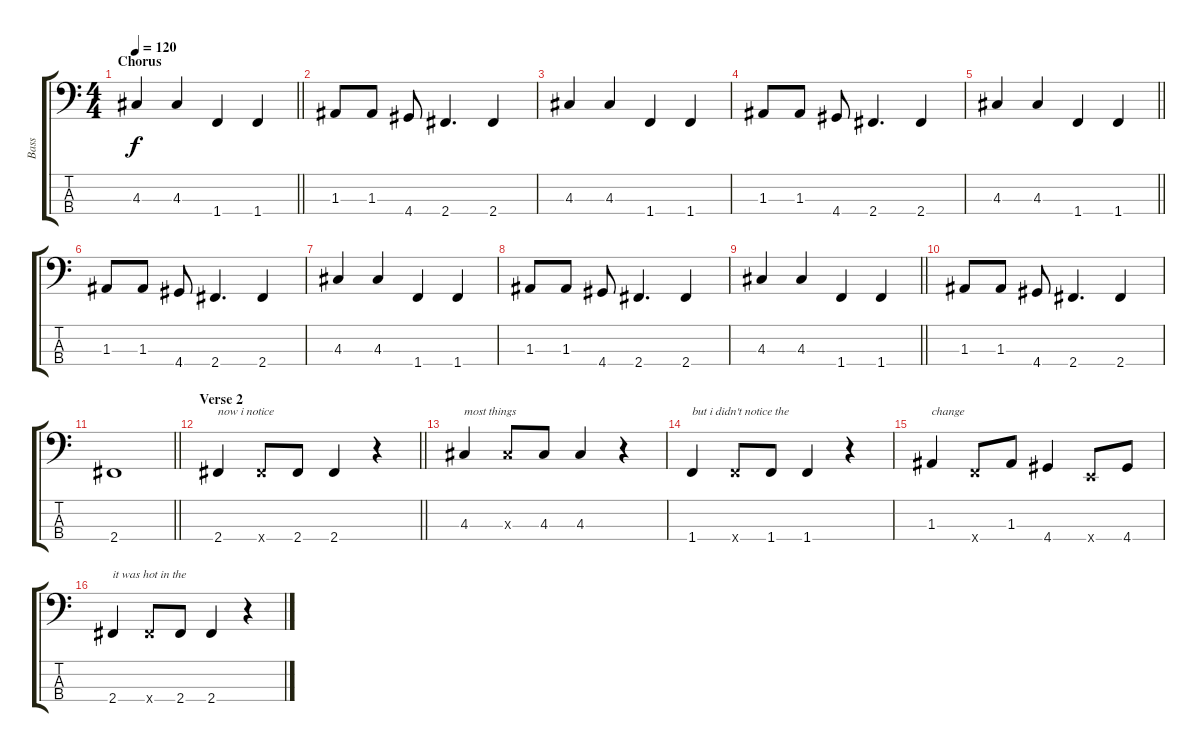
\track ("Bass" "Bass") {instrument electricbassfinger}
\staff {score tabs}
\tuning (G2 D2 A1 E1) {hide}
\ts (4 4)
\section ("" "Chorus")
\tempo 120
\clef f4
\barLineRight lightlight
\ks c
4.3.4{dy f} 4.3.4 1.4.4 1.4.4 |
1.3.8 1.3.8 4.4.8 2.4.4{d} 2.4.4 |
4.3.4 4.3.4 1.4.4 1.4.4 |
1.3.8 1.3.8 4.4.8 2.4.4{d} 2.4.4 |
\barLineRight lightlight
4.3.4 4.3.4 1.4.4 1.4.4 |
1.3.8 1.3.8 4.4.8 2.4.4{d} 2.4.4 |
4.3.4 4.3.4 1.4.4 1.4.4 |
1.3.8 1.3.8 4.4.8 2.4.4{d} 2.4.4 |
\barLineRight lightlight
4.3.4 4.3.4 1.4.4 1.4.4 |
1.3.8 1.3.8 4.4.8 2.4.4{d} 2.4.4 |
\barLineRight lightlight
2.4.1 |
\section ("" "Verse 2")
\barLineRight lightlight
2.4.4{txt "now i notice"} 2.4{x}.8 2.4.8 2.4.4 r.4 |
4.3.4{txt "most things"} 4.3{x}.8 4.3.8 4.3.4 r.4 |
1.4.4{txt "but i didn't notice the"} 1.4{x}.8 1.4.8 1.4.4 r.4 |
1.3.4{txt "change"} 1.4{x}.8 1.3.8 4.4.4 0.4{x}.8 4.4.8 |
2.4.4{txt "it was hot in the"} 2.4{x}.8 2.4.8 2.4.4 r.4
